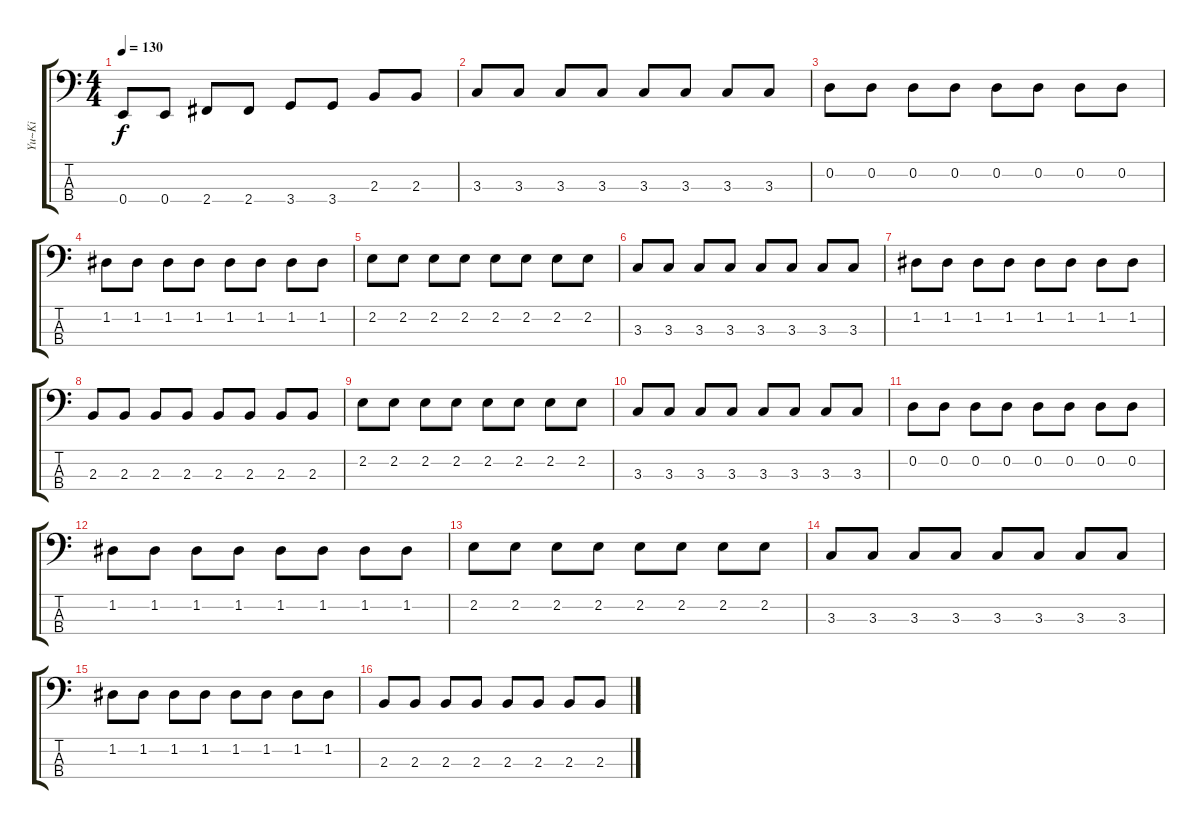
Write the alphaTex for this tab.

\track ("Yu~Ki" "Yu~Ki") {instrument electricbasspick}
\staff {score tabs}
\tuning (G2 D2 A1 E1) {hide}
\ts (4 4)
\tempo 130
\clef f4
\ks c
0.4.8{dy f} 0.4.8 2.4.8 2.4.8 3.4.8 3.4.8 2.3.8 2.3.8 |
3.3.8 3.3.8 3.3.8 3.3.8 3.3.8 3.3.8 3.3.8 3.3.8 |
0.2.8 0.2.8 0.2.8 0.2.8 0.2.8 0.2.8 0.2.8 0.2.8 |
1.2.8 1.2.8 1.2.8 1.2.8 1.2.8 1.2.8 1.2.8 1.2.8 |
2.2.8 2.2.8 2.2.8 2.2.8 2.2.8 2.2.8 2.2.8 2.2.8 |
3.3.8 3.3.8 3.3.8 3.3.8 3.3.8 3.3.8 3.3.8 3.3.8 |
1.2.8 1.2.8 1.2.8 1.2.8 1.2.8 1.2.8 1.2.8 1.2.8 |
2.3.8 2.3.8 2.3.8 2.3.8 2.3.8 2.3.8 2.3.8 2.3.8 |
2.2.8 2.2.8 2.2.8 2.2.8 2.2.8 2.2.8 2.2.8 2.2.8 |
3.3.8 3.3.8 3.3.8 3.3.8 3.3.8 3.3.8 3.3.8 3.3.8 |
0.2.8 0.2.8 0.2.8 0.2.8 0.2.8 0.2.8 0.2.8 0.2.8 |
1.2.8 1.2.8 1.2.8 1.2.8 1.2.8 1.2.8 1.2.8 1.2.8 |
2.2.8 2.2.8 2.2.8 2.2.8 2.2.8 2.2.8 2.2.8 2.2.8 |
3.3.8 3.3.8 3.3.8 3.3.8 3.3.8 3.3.8 3.3.8 3.3.8 |
1.2.8 1.2.8 1.2.8 1.2.8 1.2.8 1.2.8 1.2.8 1.2.8 |
2.3.8 2.3.8 2.3.8 2.3.8 2.3.8 2.3.8 2.3.8 2.3.8
